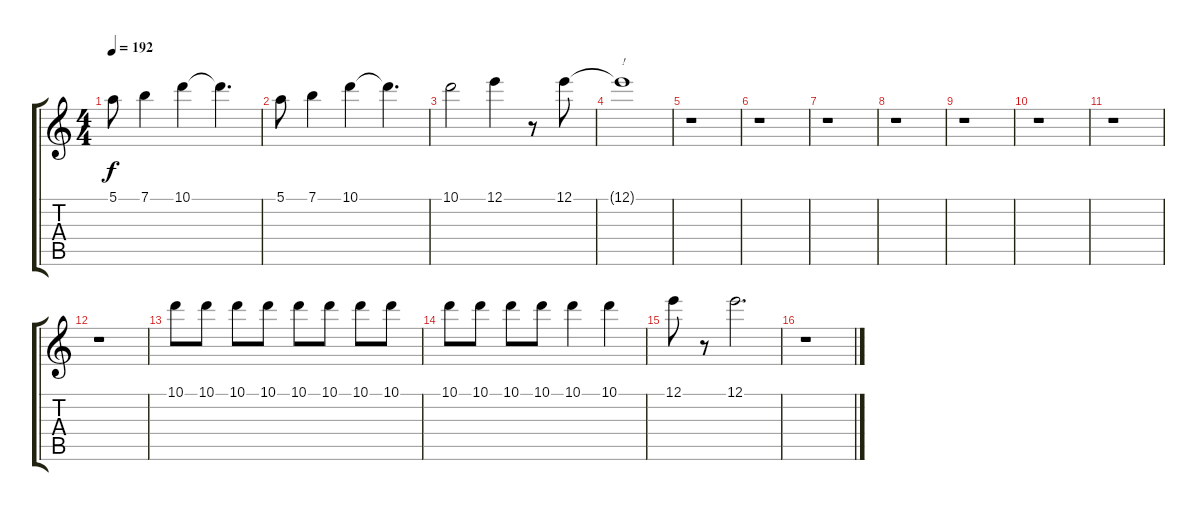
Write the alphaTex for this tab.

\track "" {instrument distortionguitar}
\staff {score tabs}
\tuning (E4 B3 G3 D3 A2 E2) {hide}
\ts (4 4)
\tempo 192
\clef g2
\ks c
5.1.8{txt "" dy f} 7.1.4{txt ""} 10.1.4{txt ""} 10.1{t}.4{d} |
5.1.8{txt ""} 7.1.4{txt ""} 10.1.4{txt ""} 10.1{t}.4{d txt ""} |
10.1.2{txt ""} 12.1.4{txt ""} r.8 12.1.8{txt ""} |
12.1{t}.1{txt "!"} |
r.1 |
r.1 |
r.1 |
r.1 |
r.1 |
r.1 |
r.1 |
r.1 |
10.1.8{txt ""} 10.1.8{txt ""} 10.1.8{txt ""} 10.1.8{txt ""} 10.1.8{txt ""} 10.1.8{txt ""} 10.1.8{txt ""} 10.1.8{txt ""} |
10.1.8{txt ""} 10.1.8{txt ""} 10.1.8{txt ""} 10.1.8{txt ""} 10.1.4{txt ""} 10.1.4{txt ""} |
12.1.8{txt ""} r.8 12.1.2{d txt ""} |
r.1
